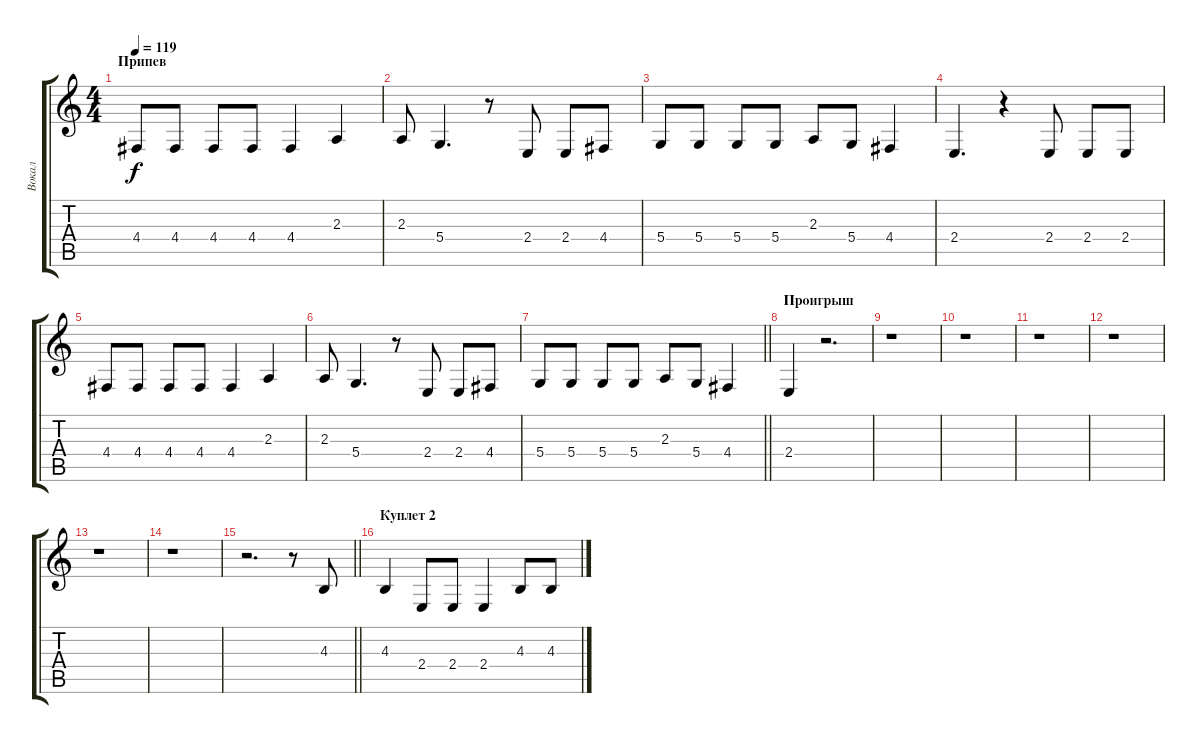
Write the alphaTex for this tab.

\track ("Вокал" "Вокал") {instrument tenorsax}
\staff {score tabs}
\tuning (E4 B3 G3 D3 A2 E2) {hide}
\ts (4 4)
\section ("" "Припев")
\tempo 119
\clef g2
\ks c
4.4.8{dy f} 4.4.8 4.4.8 4.4.8 4.4.4 2.3.4 |
2.3.8 5.4.4{d} r.8 2.4.8 2.4.8 4.4.8 |
5.4.8 5.4.8 5.4.8 5.4.8 2.3.8 5.4.8 4.4.4 |
2.4.4{d} r.4 2.4.8 2.4.8 2.4.8 |
4.4.8 4.4.8 4.4.8 4.4.8 4.4.4 2.3.4 |
2.3.8 5.4.4{d} r.8 2.4.8 2.4.8 4.4.8 |
\barLineRight lightlight
5.4.8 5.4.8 5.4.8 5.4.8 2.3.8 5.4.8 4.4.4 |
\section ("" "Проигрыш")
2.4.4 r.2{d} |
r.1 |
r.1 |
r.1 |
r.1 |
r.1 |
r.1 |
\barLineRight lightlight
r.2{d} r.8 4.3.8 |
\section ("" "Куплет 2")
4.3.4 2.4.8 2.4.8 2.4.4 4.3.8 4.3.8
